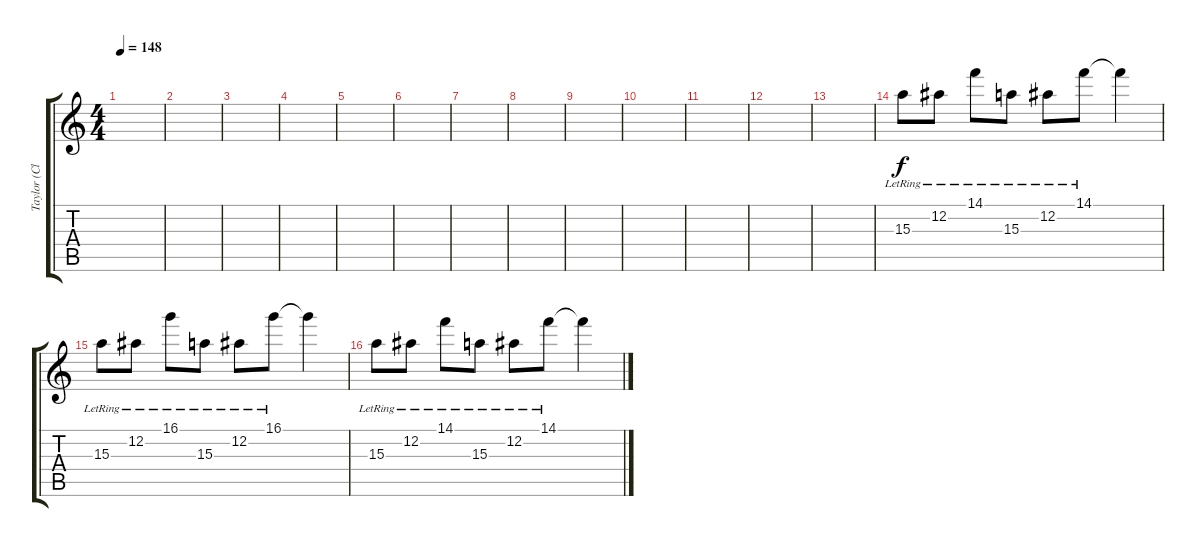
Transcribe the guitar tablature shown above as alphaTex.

\track ("Taylor (Clean)" "Taylor (Cl") {instrument electricguitarjazz}
\staff {score tabs}
\tuning (Eb4 Bb3 Gb3 Db3 Ab2 Db2) {hide}
\ts (4 4)
\tempo 148
\clef g2
\ks c
|
|
|
|
|
|
|
|
|
|
|
|
|
15.3{lr}.8 12.2{lr}.8 14.1{lr}.8 15.3{lr}.8 12.2{lr}.8 14.1{lr}.8 14.1{t}.4 |
15.3{lr}.8 12.2{lr}.8 16.1{lr}.8 15.3{lr}.8 12.2{lr}.8 16.1{lr}.8 16.1{t}.4 |
15.3{lr}.8 12.2{lr}.8 14.1{lr}.8 15.3{lr}.8 12.2{lr}.8 14.1{lr}.8 14.1{t}.4
